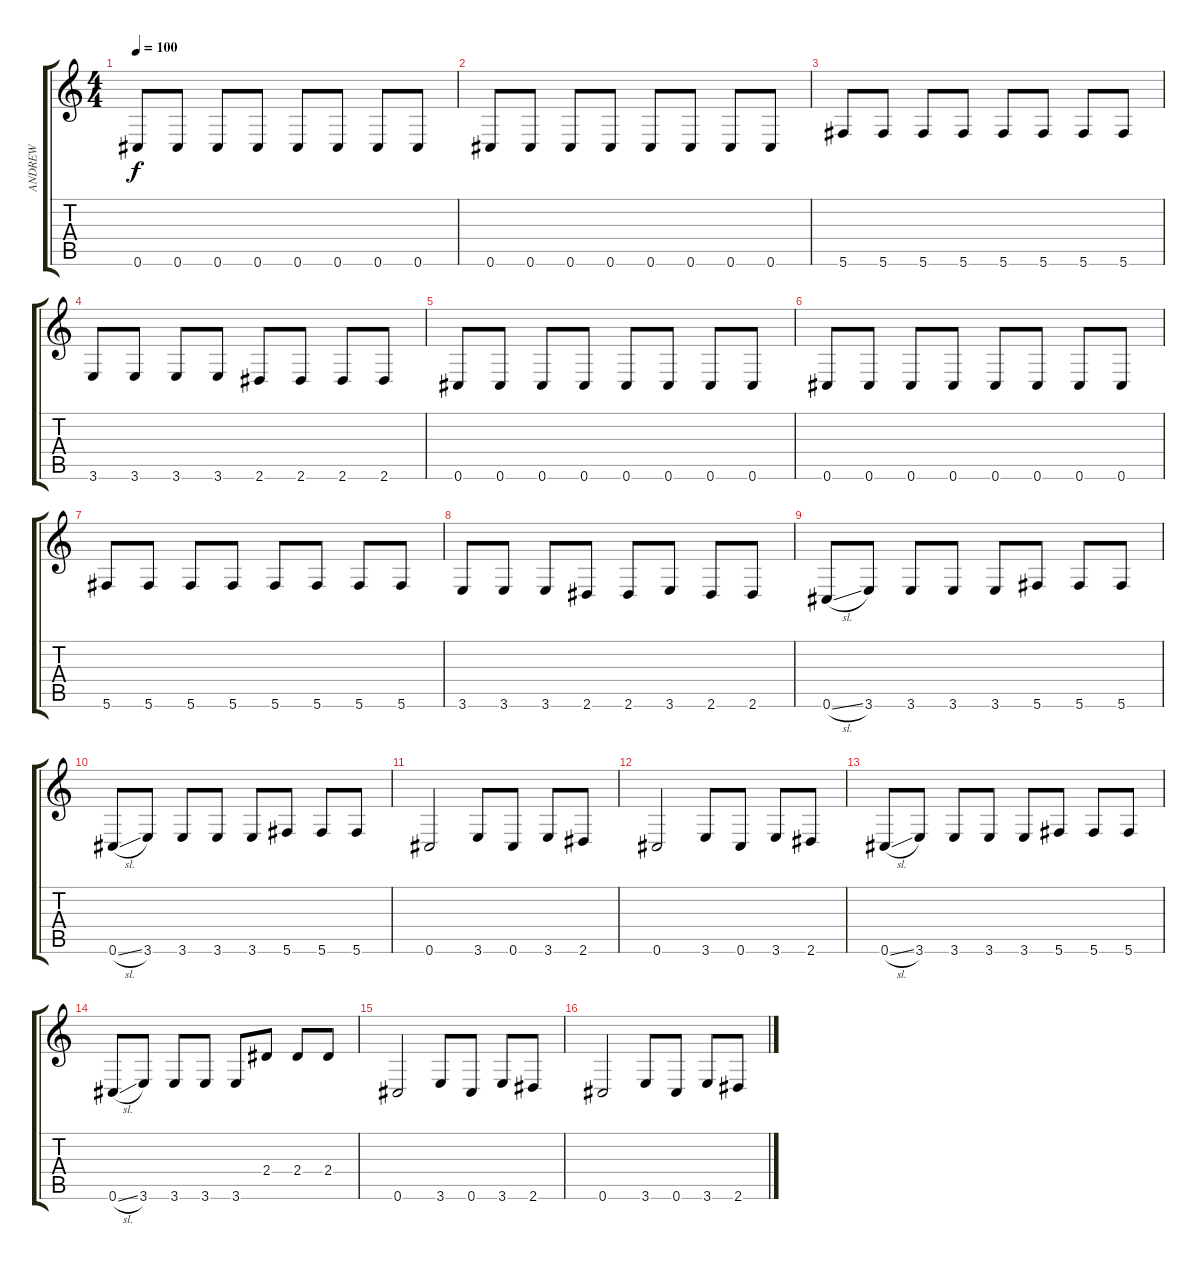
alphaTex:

\track ("ANDREW" "ANDREW") {instrument electricbasspick}
\staff {score tabs}
\tuning (Eb4 Bb3 Gb3 Db3 Ab2 Db2) {hide}
\ts (4 4)
\tempo 100
\clef g2
\ks c
0.6.8{dy f} 0.6.8 0.6.8 0.6.8 0.6.8 0.6.8 0.6.8 0.6.8 |
0.6.8 0.6.8 0.6.8 0.6.8 0.6.8 0.6.8 0.6.8 0.6.8 |
5.6.8 5.6.8 5.6.8 5.6.8 5.6.8 5.6.8 5.6.8 5.6.8 |
3.6.8 3.6.8 3.6.8 3.6.8 2.6.8 2.6.8 2.6.8 2.6.8 |
0.6.8 0.6.8 0.6.8 0.6.8 0.6.8 0.6.8 0.6.8 0.6.8 |
0.6.8 0.6.8 0.6.8 0.6.8 0.6.8 0.6.8 0.6.8 0.6.8 |
5.6.8 5.6.8 5.6.8 5.6.8 5.6.8 5.6.8 5.6.8 5.6.8 |
3.6.8 3.6.8 3.6.8 2.6.8 2.6.8 3.6.8 2.6.8 2.6.8 |
0.6{sl}.8 3.6.8 3.6.8 3.6.8 3.6.8 5.6.8 5.6.8 5.6.8 |
0.6{sl}.8 3.6.8 3.6.8 3.6.8 3.6.8 5.6.8 5.6.8 5.6.8 |
0.6.2 3.6.8 0.6.8 3.6.8 2.6.8 |
0.6.2 3.6.8 0.6.8 3.6.8 2.6.8 |
0.6{sl}.8 3.6.8 3.6.8 3.6.8 3.6.8 5.6.8 5.6.8 5.6.8 |
0.6{sl}.8 3.6.8 3.6.8 3.6.8 3.6.8 2.4.8 2.4.8 2.4.8 |
0.6.2 3.6.8 0.6.8 3.6.8 2.6.8 |
0.6.2 3.6.8 0.6.8 3.6.8 2.6.8
